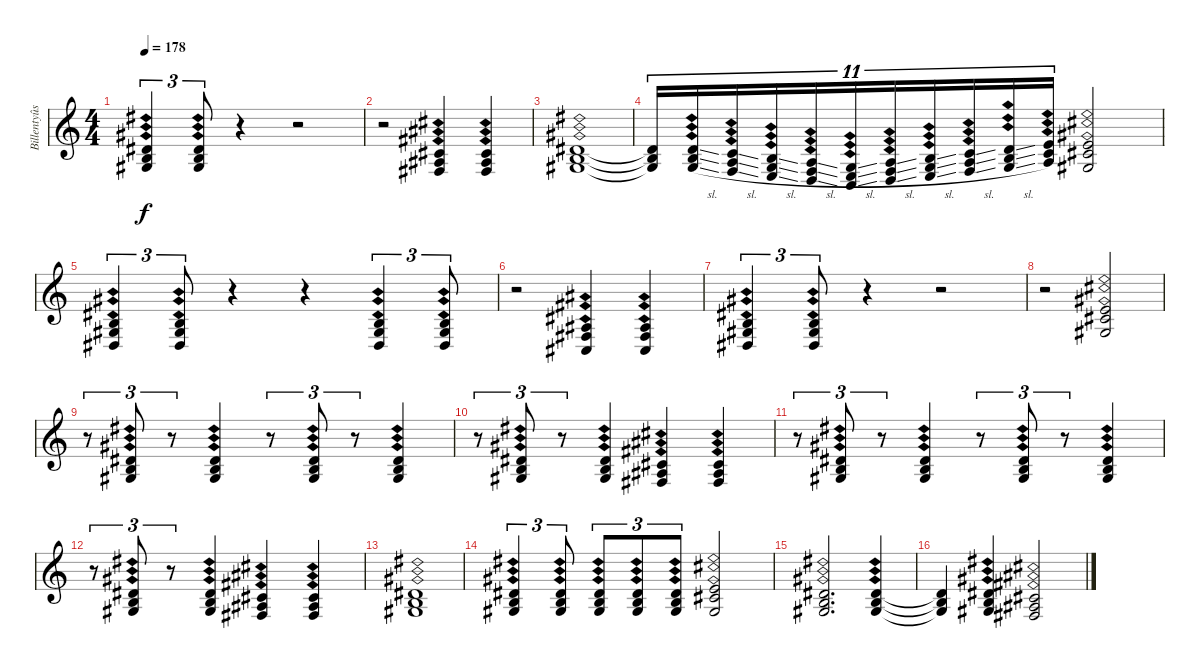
\track ("Billentyûs 1 (David Rosenthal)" "Billentyûs") {instrument percussiveorgan}
\staff {score}
\tuning (E4 B3 G3 D3 A2 E2 B1) {hide}
\ts (4 4)
\tempo 178
\clef g2
\ks c
(4.2{ph 12} 4.3{ph 12} 6.4{ph 12}).4{tu (3 2) dy f} (4.2{ph 12} 4.3{ph 12} 6.4{ph 12}).8{tu (3 2)} r.4 r.2 |
r.2 (2.2{ph 12} 3.3{ph 12} 4.4{ph 12}).4 (2.2{ph 12} 3.3{ph 12} 4.4{ph 12}).4 |
(4.2{ph 12} 4.3{ph 12} 6.4{ph 12}).1 |
(4.2{t} 4.3{t} 6.4{t}).16{tu (11 8)} (12.4{ph 12 sl} 14.5{ph 12 sl} 15.6{ph 12 sl}).16{tu (11 8)} (10.4{ph 12 sl} 12.5{ph 12 sl} 13.6{ph 12 sl}).16{tu (11 8)} (9.4{ph 12 sl} 10.5{ph 12 sl} 12.6{ph 12 sl}).16{tu (11 8)} (7.4{ph 12 sl} 8.5{ph 12 sl} 10.6{ph 12 sl}).16{tu (11 8)} (5.4{ph 12 sl} 7.5{ph 12 sl} 8.6{ph 12 sl}).16{tu (11 8) beam merge} (7.4{ph 12 sl} 8.5{ph 12 sl} 10.6{ph 12 sl}).16{tu (11 8)} (9.4{ph 12 sl} 10.5{ph 12 sl} 12.6{ph 12 sl}).16{tu (11 8)} (10.4{ph 12 sl} 12.5{ph 12 sl} 13.6{ph 12 sl}).16{tu (11 8)} (12.4{ph 12 sl} 14.5{ph 12 sl} 15.6{ah 5 sl}).16{tu (11 8)} (14.4{ph 12} 15.5{ph 12} 17.6{ph 12}).16{tu (11 8)} (0.1{ph 12} 2.2{ph 12} 1.3{ph 12}).2 |
(0.2{ph 12} 6.4{ph 12} 6.5{ph 12}).4{tu (3 2)} (0.2{ph 12} 6.4{ph 12} 6.5{ph 12}).8{tu (3 2)} r.4 r.4 (0.2{ph 12} 6.4{ph 12} 6.5{ph 12}).4{tu (3 2)} (0.2{ph 12} 6.4{ph 12} 6.5{ph 12}).8{tu (3 2)} |
r.2 (3.3{ph 12} 4.4{ph 12} 4.5{ph 12}).4 (3.3{ph 12} 4.4{ph 12} 4.5{ph 12}).4 |
(0.2{ph 12} 1.3{ph 12} 1.4{ph 12}).4{tu (3 2)} (0.2{ph 12} 1.3{ph 12} 1.4{ph 12}).8{tu (3 2)} r.4 r.2 |
r.2 (0.1{ph 12} 2.2{ph 12} 1.3{ph 12}).2 |
r.8{tu (3 2)} (4.2{ph 12} 4.3{ph 12} 6.4{ph 12}).8{tu (3 2)} r.8{tu (3 2)} (4.2{ph 12} 4.3{ph 12} 6.4{ph 12}).4 r.8{tu (3 2)} (4.2{ph 12} 4.3{ph 12} 6.4{ph 12}).8{tu (3 2)} r.8{tu (3 2)} (4.2{ph 12} 4.3{ph 12} 6.4{ph 12}).4 |
r.8{tu (3 2)} (4.2{ph 12} 4.3{ph 12} 6.4{ph 12}).8{tu (3 2)} r.8{tu (3 2)} (4.2{ph 12} 4.3{ph 12} 6.4{ph 12}).4 (2.2{ph 12} 3.3{ph 12} 4.4{ph 12}).4 (2.2{ph 12} 3.3{ph 12} 4.4{ph 12}).4 |
r.8{tu (3 2)} (4.2{ph 12} 4.3{ph 12} 6.4{ph 12}).8{tu (3 2)} r.8{tu (3 2)} (4.2{ph 12} 4.3{ph 12} 6.4{ph 12}).4 r.8{tu (3 2)} (4.2{ph 12} 4.3{ph 12} 6.4{ph 12}).8{tu (3 2)} r.8{tu (3 2)} (4.2{ph 12} 4.3{ph 12} 6.4{ph 12}).4 |
r.8{tu (3 2)} (4.2{ph 12} 4.3{ph 12} 6.4{ph 12}).8{tu (3 2)} r.8{tu (3 2)} (4.2{ph 12} 4.3{ph 12} 6.4{ph 12}).4 (2.2{ph 12} 3.3{ph 12} 4.4{ph 12}).4 (2.2{ph 12} 3.3{ph 12} 4.4{ph 12}).4 |
(4.2{ph 12} 4.3{ph 12} 6.4{ph 12}).1 |
(4.2{ph 12} 4.3{ph 12} 6.4{ph 12}).4{tu (3 2)} (4.2{ph 12} 4.3{ph 12} 6.4{ph 12}).8{tu (3 2)} (4.2{ph 12} 4.3{ph 12} 6.4{ph 12}).8{tu (3 2)} (4.2{ph 12} 4.3{ph 12} 6.4{ph 12}).8{tu (3 2)} (4.2{ph 12} 4.3{ph 12} 6.4{ph 12}).8{tu (3 2)} (0.1{ph 12} 6.3{ph 12} 6.4{ph 12}).2 |
(4.2{ph 12} 4.3{ph 12} 6.4{ph 12}).2{d} (4.2{ph 12} 4.3{ph 12} 6.4{ph 12}).4 |
(4.2{t} 4.3{t} 6.4{t}).4 (4.2{ph 12} 4.3{ph 12} 6.4{ph 12}).4 (2.2{ph 12} 3.3{ph 12} 4.4{ph 12}).2
